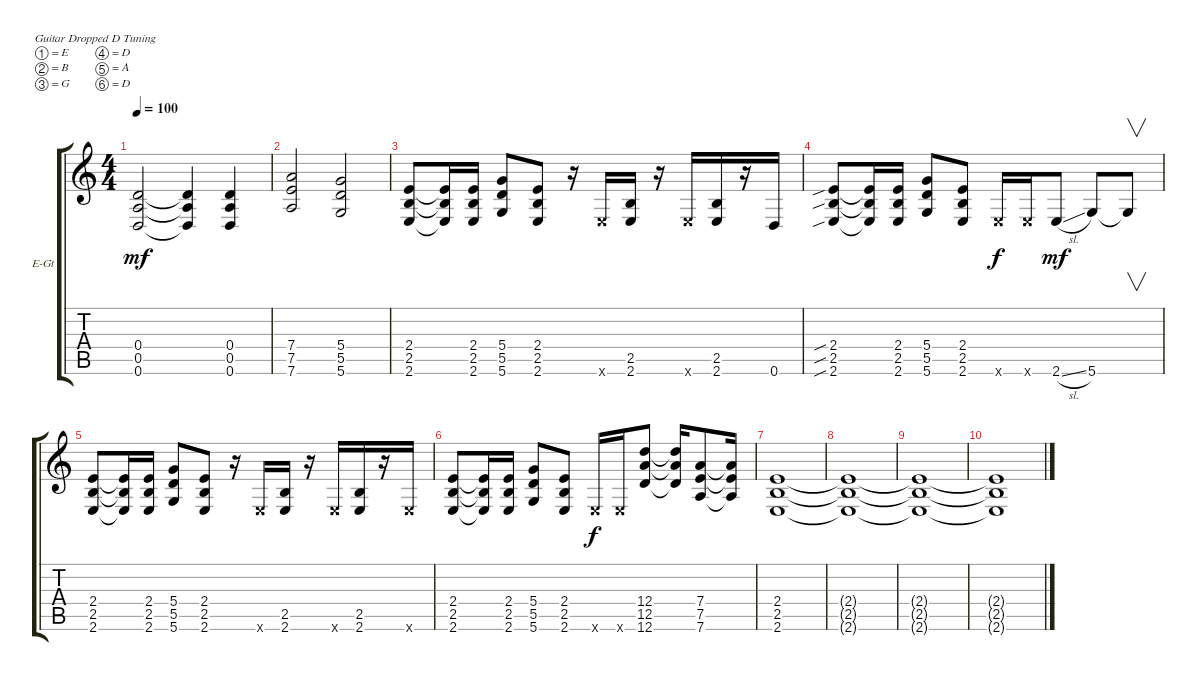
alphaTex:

\defaultSystemsLayout 4
\bracketExtendMode groupsimilarinstruments
\firstSystemTrackNameOrientation horizontal
\otherSystemsTrackNameOrientation horizontal
\track ("Electric Guitar" "E-Gt") {instrument overdrivenguitar}
\staff {score tabs}
\tuning (E4 B3 G3 D3 A2 D2)
\ts (4 4)
\tempo 100
\clef g2
\ks c
(0.6 0.5 0.4).2{dy mf} (0.4{t} 0.5{t} 0.6{t}).4 (0.4 0.5 0.6).4 |
(7.6 7.5 7.4).2 (5.4 5.5 5.6).2 |
(2.6 2.5 2.4).8 (2.6{t} 2.4{t} 2.5{t}).16 (2.6 2.5 2.4).16 (5.6 5.5 5.4).8 (2.6 2.4 2.5).8 r.16 2.6{x}.16 (2.6 2.5).16 r.16 2.6{x}.16 (2.6 2.5).16 r.16 0.6.16 |
(2.6{sib} 2.5{sib} 2.4{sib}).8 (2.6{t} 2.4{t} 2.5{t}).16 (2.6 2.5 2.4).16 (5.6 5.5 5.4).8 (2.6 2.4 2.5).8 2.6{x}.16{dy f} 2.6{x}.16 2.6{sl}.8{dy mf} 5.6.8 5.6{t}.8{v} |
(2.6 2.5 2.4).8 (2.6{t} 2.4{t} 2.5{t}).16 (2.6 2.5 2.4).16 (5.6 5.5 5.4).8 (2.6 2.4 2.5).8 r.16 2.6{x}.16 (2.6 2.5).16 r.16 2.6{x}.16 (2.6 2.5).16 r.16 2.6{x}.16 |
(2.6 2.5 2.4).8 (2.6{t} 2.4{t} 2.5{t}).16 (2.6 2.5 2.4).16 (5.6 5.5 5.4).8 (2.6 2.4 2.5).8 2.6{x}.16{dy f} 2.6{x}.16 (12.6 12.5 12.4).8 (12.6{t} 12.5{t} 12.4{t}).16 (7.6 7.5 7.4).8 (7.4{t} 7.5{t} 7.6{t}).16 |
(2.6 2.5 2.4).1 |
(2.4{t} 2.5{t} 2.6{t}).1 |
(2.4{t} 2.5{t} 2.6{t}).1 |
(2.6{t} 2.5{t} 2.4{t}).1
